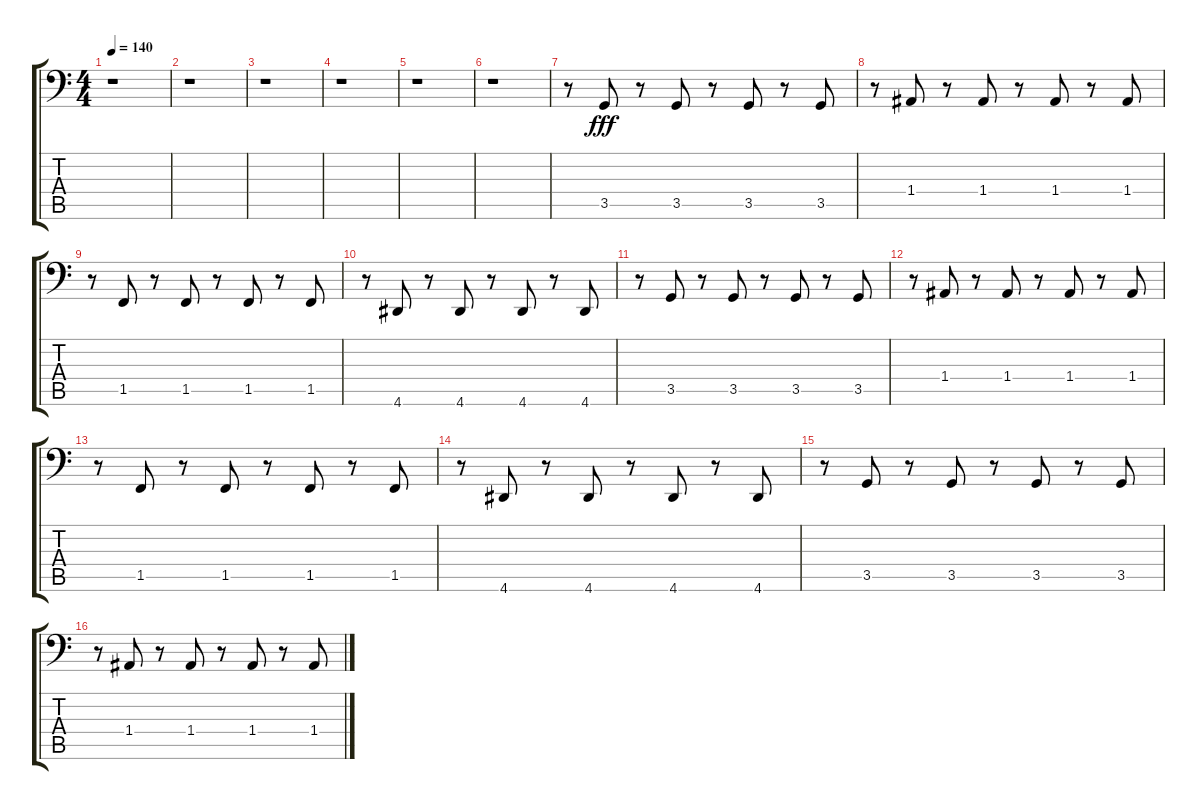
\track "" {instrument synthbass1}
\staff {score tabs}
\tuning (C3 G2 D2 A1 E1 B0) {hide}
\ts (4 4)
\tempo 140
\clef f4
\ks c
r.1{dy fff instrument synthbass1} |
r.1 |
r.1 |
r.1 |
r.1 |
r.1 |
r.8 3.5.8{volume 12 balance 8 instrument synthbass1} r.8 3.5.8 r.8 3.5.8 r.8 3.5.8 |
r.8 1.4.8 r.8 1.4.8 r.8 1.4.8 r.8 1.4.8 |
r.8 1.5.8 r.8 1.5.8 r.8 1.5.8 r.8 1.5.8 |
r.8 4.6.8 r.8 4.6.8 r.8 4.6.8 r.8 4.6.8 |
r.8 3.5.8 r.8 3.5.8 r.8 3.5.8 r.8 3.5.8 |
r.8 1.4.8 r.8 1.4.8 r.8 1.4.8 r.8 1.4.8 |
r.8 1.5.8 r.8 1.5.8 r.8 1.5.8 r.8 1.5.8 |
r.8 4.6.8 r.8 4.6.8 r.8 4.6.8 r.8 4.6.8 |
r.8 3.5.8 r.8 3.5.8 r.8 3.5.8 r.8 3.5.8 |
r.8 1.4.8 r.8 1.4.8 r.8 1.4.8 r.8 1.4.8
